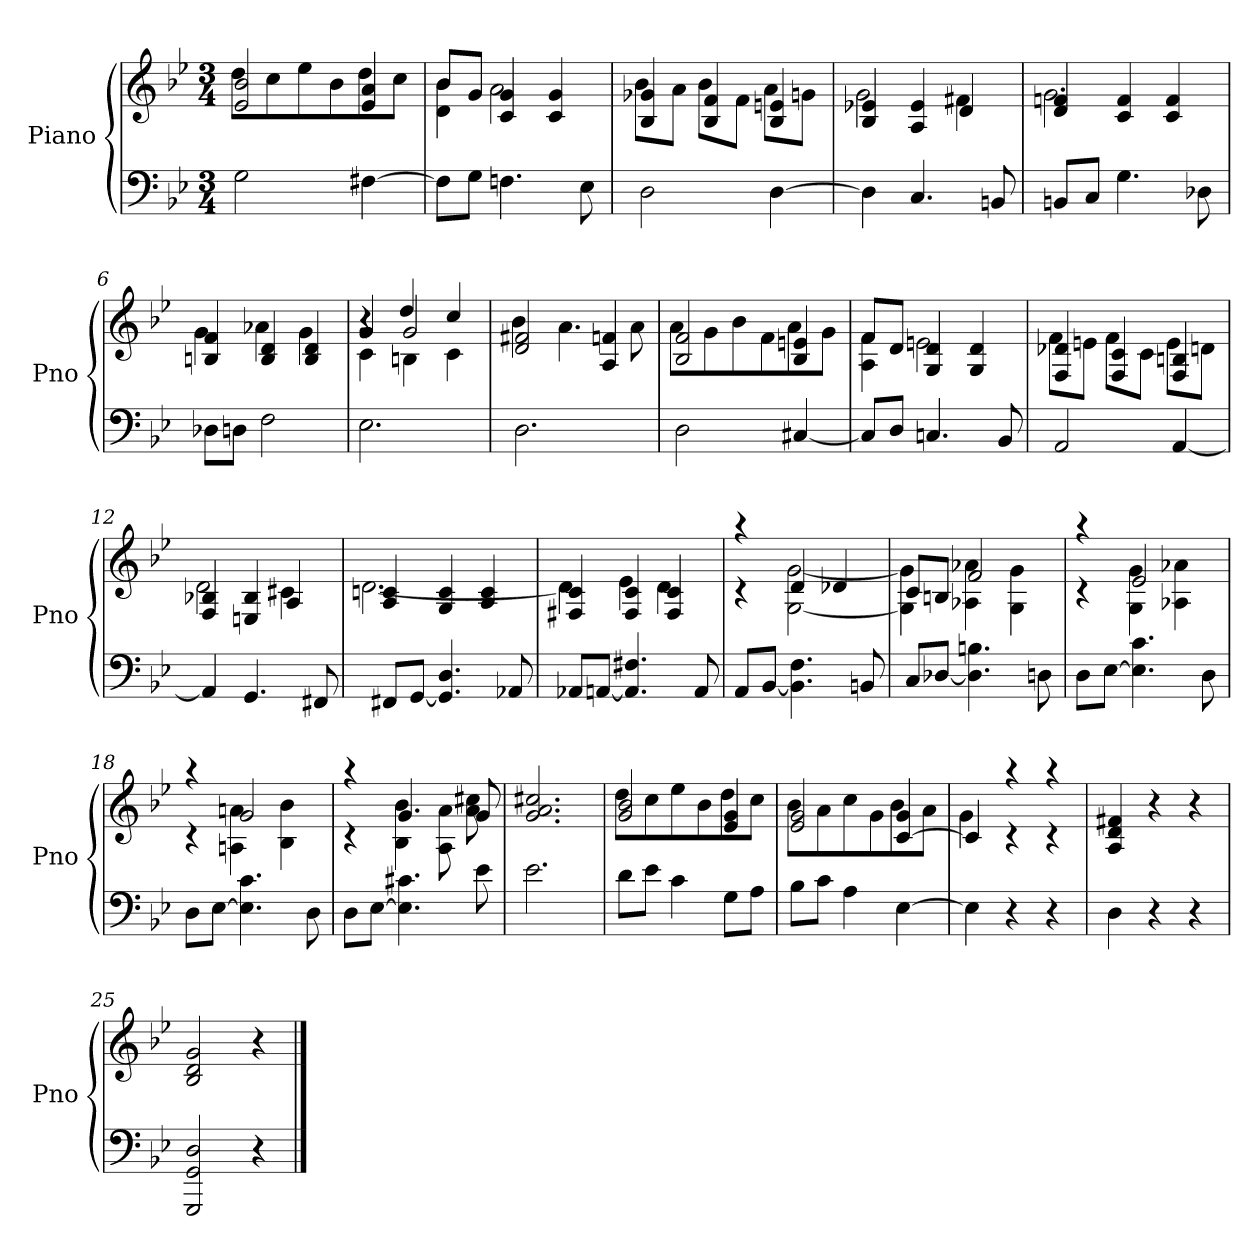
**kern	**kern
*part1	*part1
*staff2	*staff1
*I"Piano	*
*I'Pno	*
*clefF4	*clefG2
*k[b-e-]	*k[b-e-]
*g:	*g:
*M3/4	*M3/4
=1	=1
*	*^
2G	2e- 2b-	8ddL
.	.	8cc
.	.	8ee-
.	.	8b-
[4F#X	4e- 4a	8dd
.	.	8ccJ
=2	=2	=2
8F#L]	8b-L	4d 4b-
8GJ	8gJ	.
4.Fn	4c 4g	2a
.	4c 4g	.
8E-	.	.
=3	=3	=3
2D	4B- 4g-X	8b-L
.	.	8aJ
.	4B- 4f	8b-L
.	.	8fJ
[4D	4B- 4en	8aL
.	.	8gnJ
=4	=4	=4
4D]	4B- 4e-X	2g
4.C	4A 4e-	.
.	4d	4f#X
8BBn	.	.
=5	=5	=5
8BBnL	4d 4fn	2.g
8CJ	.	.
4.G	4c 4f	.
.	4c 4f	.
8D-X	.	.
=6	=6	=6
8D-XL	4Bn 4f	4g
8DnJ	.	.
2F	4B 4d	4a-X
.	4B 4d	4g
=7	=7	=7
*	*	*^
2.E-	4r	4c	4g
.	2g/	4Bn	4dd
.	.	4c	4cc
*	*	*v	*v
=8	=8	=8
2.D	2d 2f#X	4b-
.	.	4.a
.	4A 4fn	.
.	.	8a
=9	=9	=9
2D	2B- 2f	8aL
.	.	8g
.	.	8b-
.	.	8f
[4C#X	4B- 4en	8a
.	.	8gJ
=10	=10	=10
8C#L]	8fL	4A 4f
8DJ	8dJ	.
4.Cn	4G 4d	2en
.	4G 4d	.
8BB-	.	.
=11	=11	=11
2AA	4F 4d-X	8fL
.	.	8enJ
.	4F 4c	8fL
.	.	8cJ
[4AA	4F 4Bn	8eL
.	.	8dnJ
=12	=12	=12
4AA]	4F 4B-X	2d
4.GG	4En 4B-	.
.	4A	4c#X
8FF#X	.	.
=13	=13	=13
8FF#XL	4A 4cn	[2.d
[8GGJ	.	.
4.GG] 4.D	4G 4c	.
.	4A 4c	.
8AA-X	.	.
=14	=14	=14
8AA-XL	4F#X 4c	4d]
[8AAnJ	.	.
4.AA] 4.F#X	4F# 4c	4e-
.	4F# 4c	4d
8AA	.	.
=15	=15	=15
8AAL	4rc	4raa
[8BB-J	.	.
4.BB-] 4.F	4d	[2G [2g
.	4d-X	.
8BBn	.	.
=16	=16	=16
8CL	8cL	4G] 4g]
[8D-XJ	8BnJ	.
4.D-] 4.Bn	2f	4A-X 4a-X
.	.	4G 4g
8Dn	.	.
=17	=17	=17
8DL	4rc	4raa
[8E-J	.	.
4.E-] 4.c	2e-	4G 4g
.	.	4A-X 4a-X
8D	.	.
=18	=18	=18
8DL	4rc	4raa
[8E-J	.	.
4.E-] 4.c	2g	4An 4an
.	.	4B- 4b-
8D	.	.
=19	=19	=19
8DL	4rc	4raa
[8E-J	.	.
4.E-] 4.c#X	4.g	4B- 4b-
.	.	8A 8a
8e-	8g	8a 8cc#X
*	*v	*v
=20	=20
2.e-	2.g 2.a 2.cc#X
=21	=21
*	*^
8dL	2g 2b-	8ddL
8e-J	.	8cc
4c	.	8ee-
.	.	8b-
8GL	4e- 4g	8dd
8AJ	.	8ccJ
=22	=22	=22
8B-L	2e- 2g	8b-L
8cJ	.	8a
4A	.	8cc
.	.	8g
[4E-	[4c 4g	8b-
.	.	8aJ
=23	=23	=23
4E-]	4c]	4g
4r	4rc	4raa
4r	4rc	4raa
*	*v	*v
=24	=24
4D	4A 4d 4f#X
4r	4r
4r	4r
=25	=25
2GGG 2GG 2D	2B- 2d 2g
4r	4r
==	==
*-	*-
